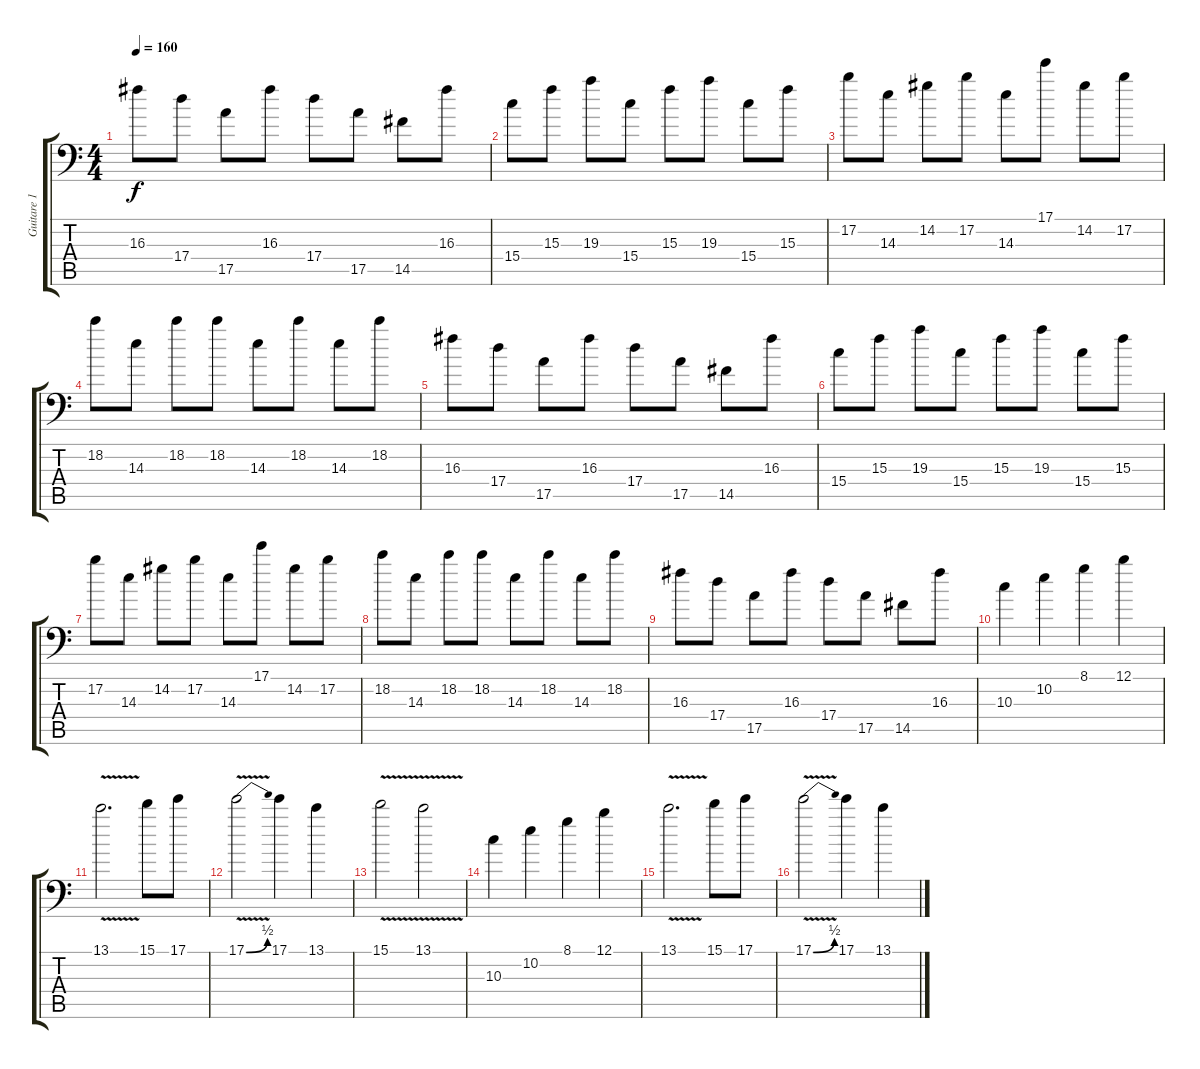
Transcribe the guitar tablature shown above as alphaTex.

\track ("Guitare 1" "Guitare 1") {instrument distortionguitar}
\staff {score tabs}
\tuning (B3 Gb3 D3 A2 E2 A1) {hide}
\ts (4 4)
\tempo 160
\clef f4
\ks c
16.3.8{dy f} 17.4.8 17.5.8 16.3.8 17.4.8 17.5.8 14.5.8 16.3.8 |
15.4.8 15.3.8 19.3.8 15.4.8 15.3.8 19.3.8 15.4.8 15.3.8 |
17.2.8 14.3.8 14.2.8 17.2.8 14.3.8 17.1.8 14.2.8 17.2.8 |
18.2.8 14.3.8 18.2.8 18.2.8 14.3.8 18.2.8 14.3.8 18.2.8 |
16.3.8 17.4.8 17.5.8 16.3.8 17.4.8 17.5.8 14.5.8 16.3.8 |
15.4.8 15.3.8 19.3.8 15.4.8 15.3.8 19.3.8 15.4.8 15.3.8 |
17.2.8 14.3.8 14.2.8 17.2.8 14.3.8 17.1.8 14.2.8 17.2.8 |
18.2.8 14.3.8 18.2.8 18.2.8 14.3.8 18.2.8 14.3.8 18.2.8 |
16.3.8 17.4.8 17.5.8 16.3.8 17.4.8 17.5.8 14.5.8 16.3.8 |
10.3.4 10.2.4 8.1.4 12.1.4 |
13.1{v}.2{d} 15.1.8 17.1.8 |
17.1{be (bend 0 0 60 2) v}.2 17.1.4 13.1.4 |
15.1{v}.2 13.1{v}.2 |
10.3.4 10.2.4 8.1.4 12.1.4 |
13.1{v}.2{d} 15.1.8 17.1.8 |
17.1{be (bend 0 0 60 2) v}.2 17.1.4 13.1.4
